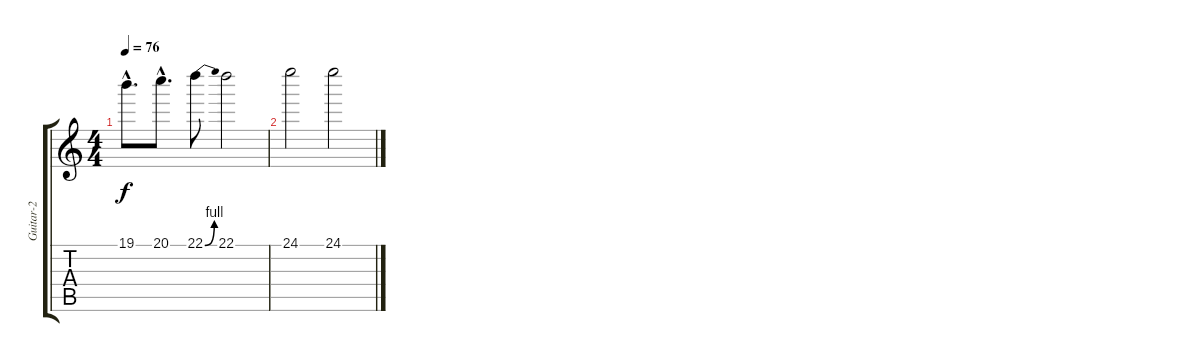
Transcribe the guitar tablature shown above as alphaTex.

\track ("Guitar-2" "Guitar-2") {instrument overdrivenguitar}
\staff {score tabs}
\tuning (E4 B3 G3 D3 A2 E2) {hide}
\ts (4 4)
\tempo 76
\clef g2
\ks c
19.1{hac}.8{d dy f} 20.1{hac}.8{d} 22.1{be (bend 0 0 60 4)}.8 22.1.2 |
24.1.2 24.1.2
